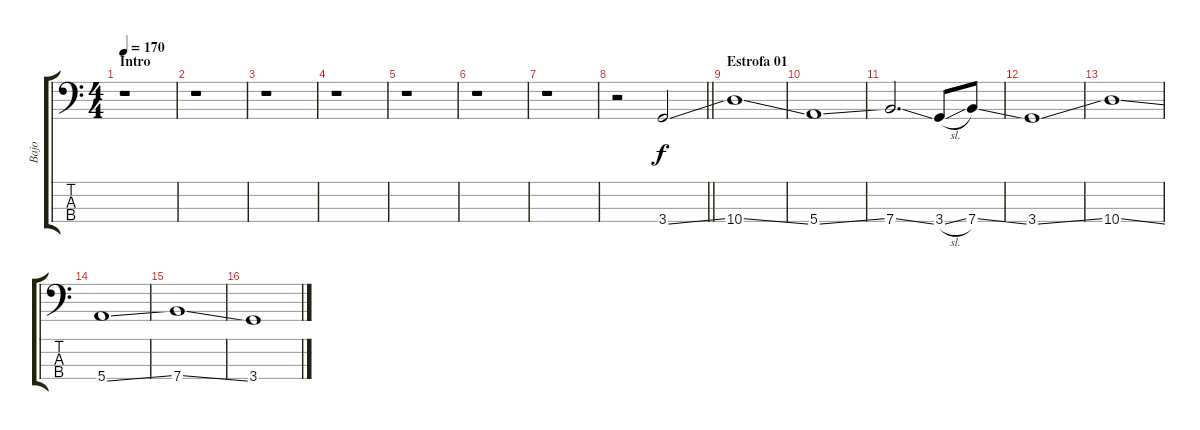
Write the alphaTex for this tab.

\track ("Bajo" "Bajo") {instrument electricbassfinger}
\staff {score tabs}
\tuning (G2 D2 A1 E1) {hide}
\ts (4 4)
\section ("" "Intro")
\tempo 170
\clef f4
\ks c
r.1{dy f instrument electricbassfinger} |
r.1 |
r.1 |
r.1 |
r.1 |
r.1 |
r.1 |
\barLineRight lightlight
r.2 3.4{ss}.2 |
\section ("" "Estrofa 01")
10.4{ss}.1 |
5.4{ss}.1 |
7.4{ss}.2{d} 3.4{sl}.8 7.4{ss}.8 |
3.4{ss}.1 |
10.4{ss}.1 |
5.4{ss}.1 |
7.4{ss}.1 |
3.4{ss}.1
